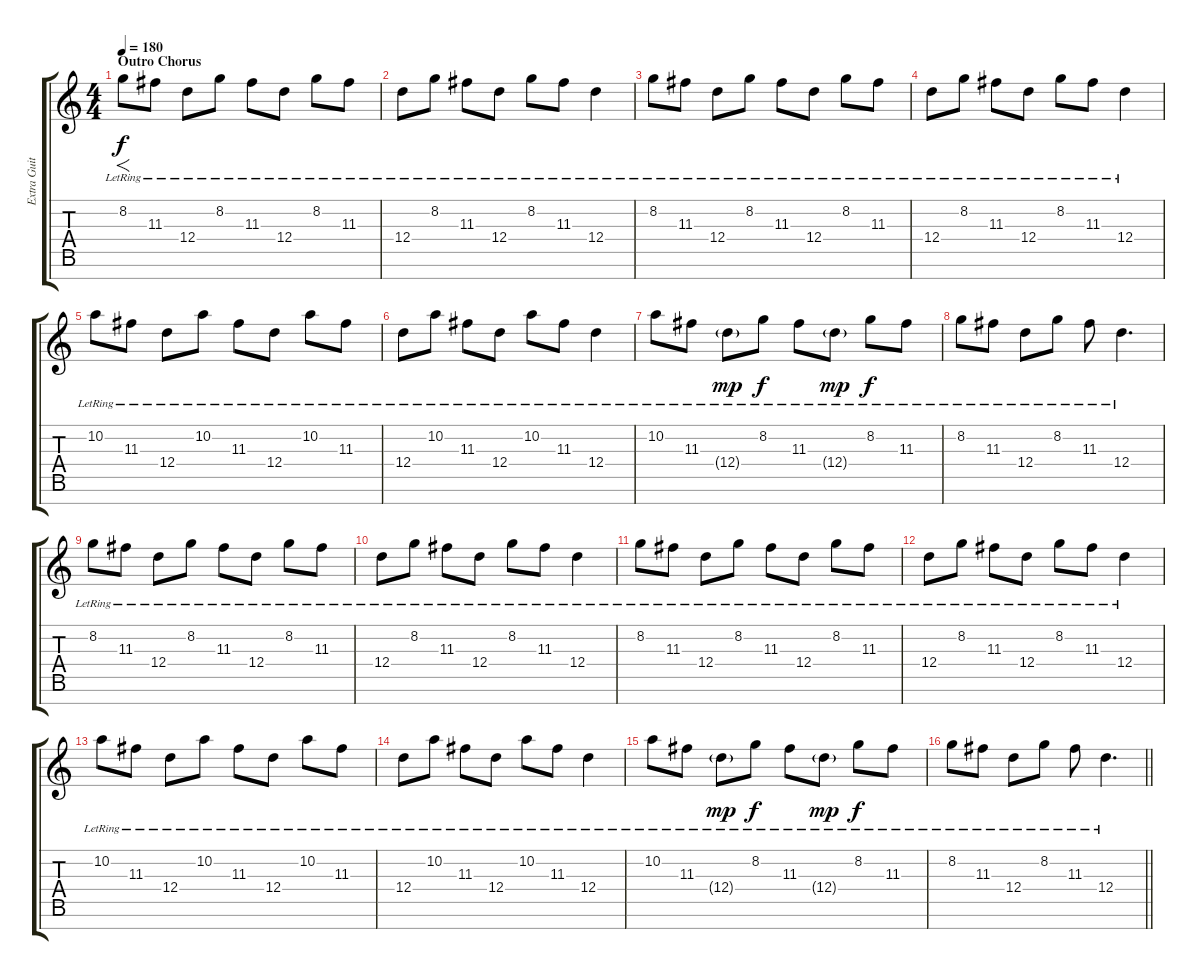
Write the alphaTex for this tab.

\track ("Extra Guitar" "Extra Guit") {instrument electricguitarclean}
\staff {score tabs}
\tuning (E4 B3 G3 D3 A2 E2 B1) {hide}
\ts (4 4)
\section ("" "Outro Chorus")
\tempo 180
\clef g2
\ks c
8.2{lr}.8{f dy f} 11.3{lr}.8 12.4{lr}.8 8.2{lr}.8 11.3{lr}.8 12.4{lr}.8 8.2{lr}.8 11.3{lr}.8 |
12.4{lr}.8 8.2{lr}.8 11.3{lr}.8 12.4{lr}.8 8.2{lr}.8 11.3{lr}.8 12.4{lr}.4 |
8.2{lr}.8 11.3{lr}.8 12.4{lr}.8 8.2{lr}.8 11.3{lr}.8 12.4{lr}.8 8.2{lr}.8 11.3{lr}.8 |
12.4{lr}.8 8.2{lr}.8 11.3{lr}.8 12.4{lr}.8 8.2{lr}.8 11.3{lr}.8 12.4{lr}.4 |
10.2{lr}.8 11.3{lr}.8 12.4{lr}.8 10.2{lr}.8 11.3{lr}.8 12.4{lr}.8 10.2{lr}.8 11.3{lr}.8 |
12.4{lr}.8 10.2{lr}.8 11.3{lr}.8 12.4{lr}.8 10.2{lr}.8 11.3{lr}.8 12.4{lr}.4 |
10.2{lr}.8 11.3{lr}.8 12.4{g lr}.8{dy mp} 8.2{lr}.8{dy f} 11.3{lr}.8 12.4{g lr}.8{dy mp} 8.2{lr}.8{dy f} 11.3{lr}.8 |
8.2{lr}.8 11.3{lr}.8 12.4{lr}.8 8.2{lr}.8 11.3{lr}.8 12.4{lr}.4{d} |
8.2{lr}.8 11.3{lr}.8 12.4{lr}.8 8.2{lr}.8 11.3{lr}.8 12.4{lr}.8 8.2{lr}.8 11.3{lr}.8 |
12.4{lr}.8 8.2{lr}.8 11.3{lr}.8 12.4{lr}.8 8.2{lr}.8 11.3{lr}.8 12.4{lr}.4 |
8.2{lr}.8 11.3{lr}.8 12.4{lr}.8 8.2{lr}.8 11.3{lr}.8 12.4{lr}.8 8.2{lr}.8 11.3{lr}.8 |
12.4{lr}.8 8.2{lr}.8 11.3{lr}.8 12.4{lr}.8 8.2{lr}.8 11.3{lr}.8 12.4{lr}.4 |
10.2{lr}.8 11.3{lr}.8 12.4{lr}.8 10.2{lr}.8 11.3{lr}.8 12.4{lr}.8 10.2{lr}.8 11.3{lr}.8 |
12.4{lr}.8 10.2{lr}.8 11.3{lr}.8 12.4{lr}.8 10.2{lr}.8 11.3{lr}.8 12.4{lr}.4 |
10.2{lr}.8 11.3{lr}.8 12.4{g lr}.8{dy mp} 8.2{lr}.8{dy f} 11.3{lr}.8 12.4{g lr}.8{dy mp} 8.2{lr}.8{dy f} 11.3{lr}.8 |
\barLineRight lightlight
8.2{lr}.8 11.3{lr}.8 12.4{lr}.8 8.2{lr}.8 11.3{lr}.8 12.4{lr}.4{d}
